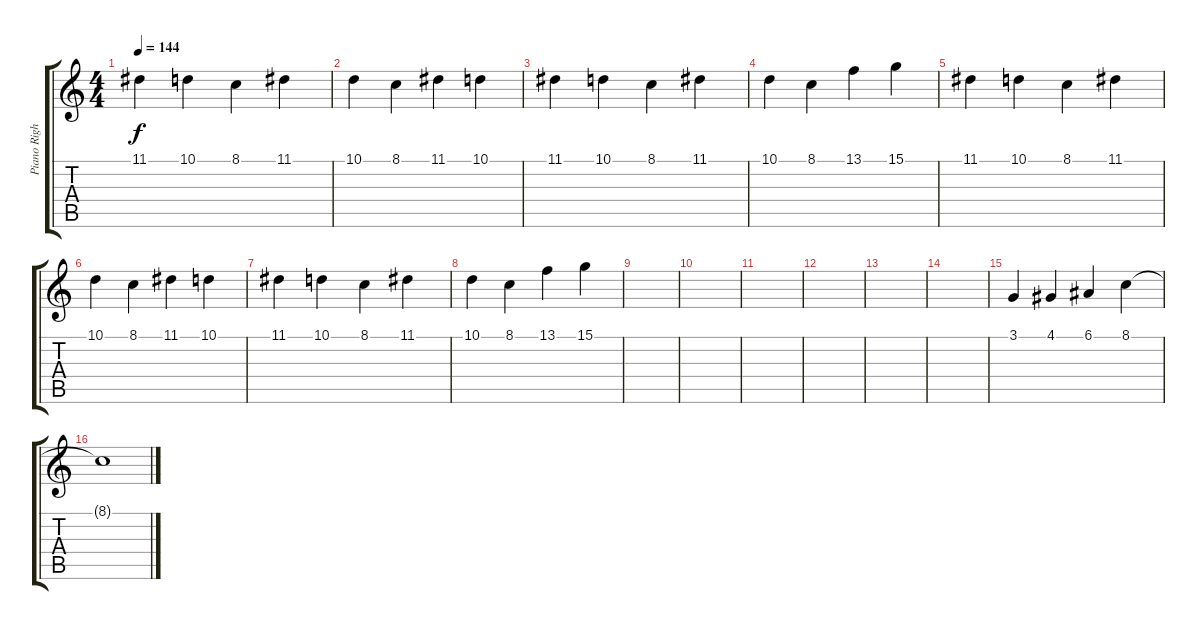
\track ("Piano Right Hand" "Piano Righ") {instrument vibraphone}
\staff {score tabs}
\tuning (E4 B3 G3 D3 A2 E2) {hide}
\ts (4 4)
\tempo 144
\clef g2
\ks c
11.1.4{dy f} 10.1.4 8.1.4 11.1.4 |
10.1.4 8.1.4 11.1.4 10.1.4 |
11.1.4 10.1.4 8.1.4 11.1.4 |
10.1.4 8.1.4 13.1.4 15.1.4 |
11.1.4 10.1.4 8.1.4 11.1.4 |
10.1.4 8.1.4 11.1.4 10.1.4 |
11.1.4 10.1.4 8.1.4 11.1.4 |
10.1.4 8.1.4 13.1.4 15.1.4 |
|
|
|
|
|
|
3.1.4 4.1.4 6.1.4 8.1.4 |
8.1{t}.1
